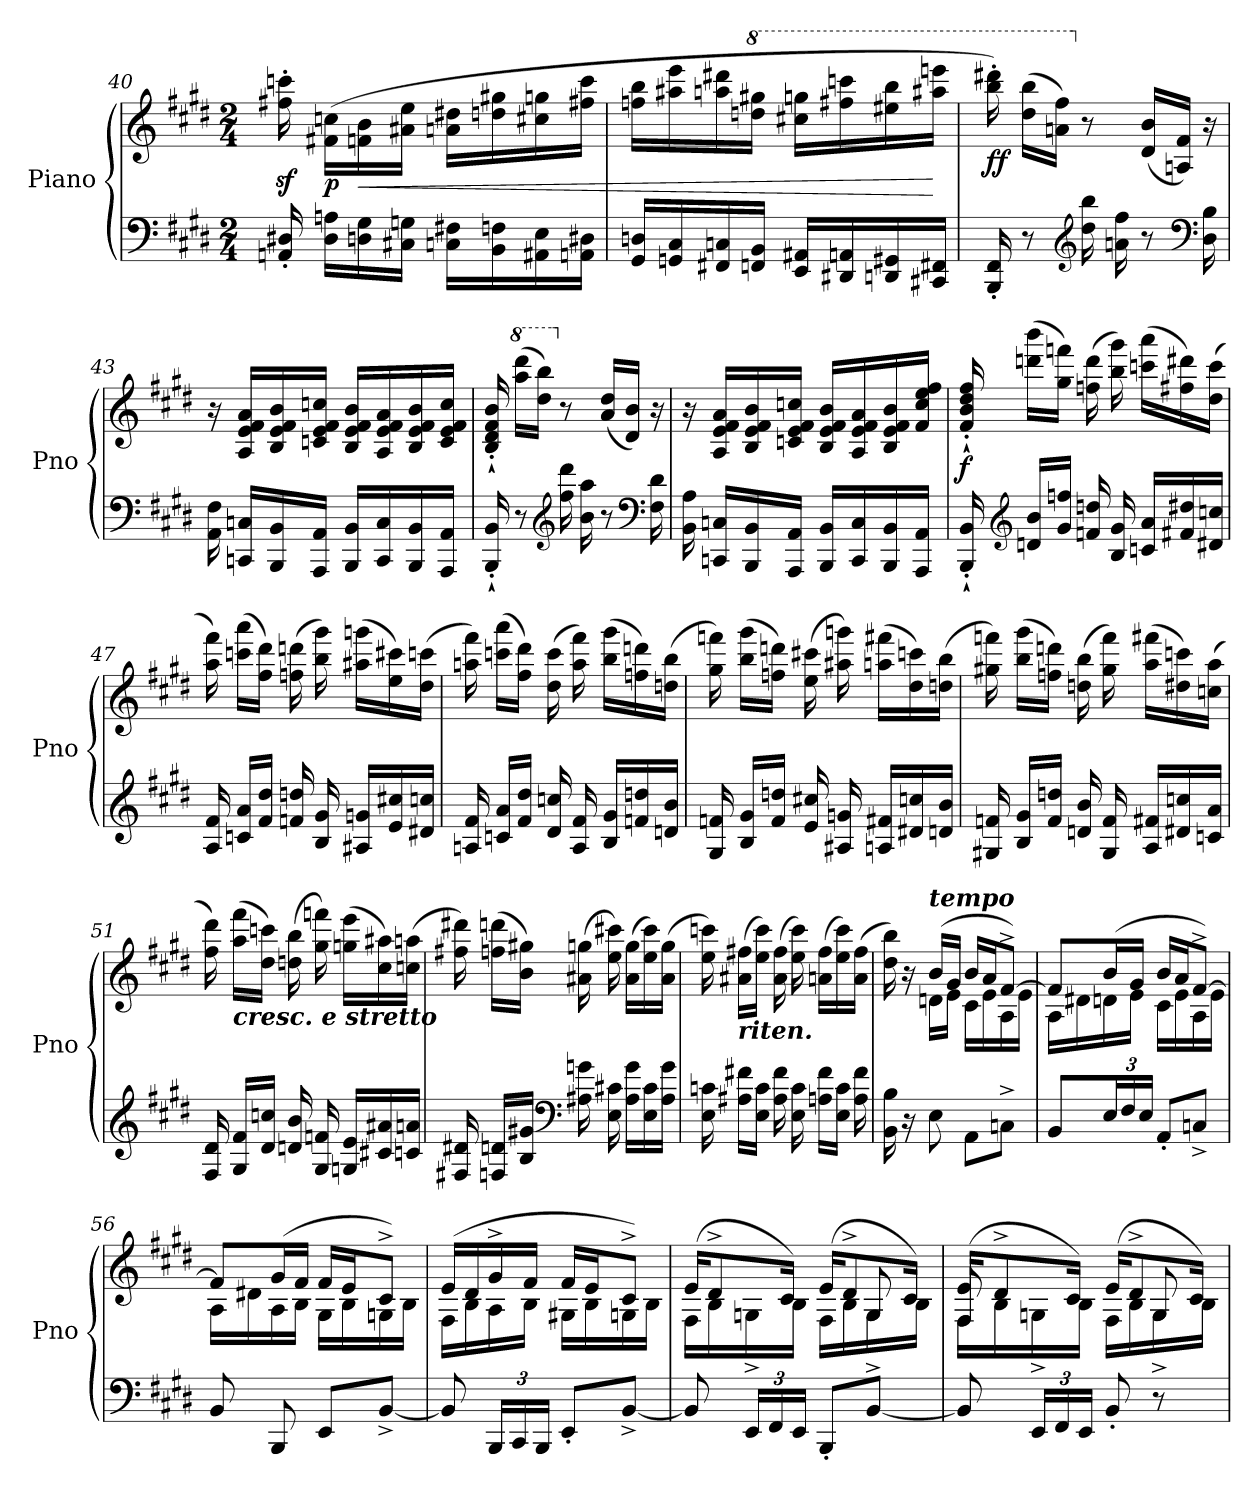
**kern	**kern	**dynam
*part1	*part1	*part1
*staff2	*staff1	*staff1/2
*I"Piano	*	*
*I'Pno	*	*
*clefF4	*clefG2	*
*k[f#c#g#d#]	*k[f#c#g#d#]	*
*M2/4	*M2/4	*
=40	=40	=40
16AAn/' 16D#X/'	16ff#X\z<' 16cccn\z<'	.
!	!	!LO:DY:b
16D#\ 16An\LL	(>16f#X\ 16ccn\LL	p
!	!	!LO:HP:b
16Dn\ 16G#\	16fn\ 16b\	<
16C#X\ 16Gn\JJ	16a#X\ 16ee\JJ	.
16Cn\ 16F#X\LL	16an\ 16dd#X\LL	.
16BB\ 16Fn\	16ddn\ 16gg#X\	.
16AA#X\ 16E\	16cc#X\ 16ggn\	.
16AAn\ 16D#X\JJ	16ff#X\ 16ccc\JJ	.
!!LO:LB:g=z
=41	=41	=41
16GG#/ 16Dn/LL	16ffn\ 16bb\LL	.
16GGn/ 16C#/	16aa#X\ 16eee\	.
16FF#X/ 16Cn/	16aan\ 16ddd#X\	.
*	*8va	*
16FFn/ 16BB/JJ	16dddn\ 16ggg#X\JJ	.
16EE/ 16AA#X/LL	16ccc#X\ 16gggn\LL	.
16DD#X/ 16AAn/	16fff#X\ 16ccccn\	.
16DDn/ 16GG#X/	16eee#X\ 16bbb\	.
16CC#X/ 16FF#X/JJ	16aaa#X\ 16eeeen\JJ	[
=42	=42	=42
!	!	!LO:DY:b
16BBB/' 16FF#/'	16bbb\' 16dddd#X\')	ff
8r	(>16ddd#\ 16bbb\LL	.
.	16aan\ 16fff#\JJ)	.
*clefG2	*	*
*	*X8va	*
16dd#\ 16bb\	8r	.
16an\ 16ff#\	.	.
8r	(<16d#/ 16b/LL	.
.	16An/ 16f#/JJ)	.
*clefF4	*	*
16D#\ 16B\	16r	.
!!LO:LB:g=z
=43	=43	=43
16AA\ 16F#\	16r	.
16CCn/ 16Cn/LL	16A/ 16e/ 16f#/ 16a/LL	.
16BBB/ 16BB/	16B/ 16e/ 16f#/ 16b/	.
16AAA/ 16AA/JJ	16cn/ 16e/ 16f#/ 16ccn/JJ	.
!	!	!LO:DY:b
16BBB/ 16BB/LL	16B/ 16e/ 16f#/ 16b/LL	other-dynamics
16CC/ 16C/	16A/ 16e/ 16f#/ 16a/	.
16BBB/ 16BB/	16B/ 16e/ 16f#/ 16b/	.
16AAA/ 16AA/JJ	16c/ 16e/ 16f#/ 16cc/JJ	.
=44	=44	=44
16BBB/'` 16BB/'`	16B/'` 16d#/'` 16f#/'` 16b/'`	.
*	*8va	*
8r	(>16aaa\ 16dddd#\LL	.
.	16ddd#\ 16bbb\JJ)	.
*clefG2	*	*
*	*X8va	*
16ff#\ 16ddd#\	8r	.
16b\ 16aa\	.	.
8r	(<16a/ 16dd#/LL	.
.	16d#/ 16b/JJ)	.
*clefF4	*	*
16F#\ 16d#\	16r	.
!!LO:PB:g=z
=45	=45	=45
16BB\ 16A\	16r	.
!	!	!LO:DY:b
16CCn/ 16Cn/LL	16A/ 16e/ 16f#/ 16a/LL	other-dynamics
16BBB/ 16BB/	16B/ 16e/ 16f#/ 16b/	.
16AAA/ 16AA/JJ	16cn/ 16e/ 16f#/ 16ccn/JJ	.
16BBB/ 16BB/LL	16B/ 16e/ 16f#/ 16b/LL	.
16CC/ 16C/	16A/ 16e/ 16f#/ 16a/	.
16BBB/ 16BB/	16B/ 16e/ 16f#/ 16b/	.
16AAA/ 16AA/JJ	16f#/ 16cc/ 16ee/ 16ff#/JJ	.
=46	=46	=46
!	!	!LO:DY:b
16BBB/'` 16BB/'`	16f#/'` 16b/'` 16dd#/'` 16ff#/'`	f
*clefG2	*	*
!	!	!LO:DY:b
16dn/ 16b/LL	(>16dddn\ 16bbb\LL	other-dynamics
16g#/ 16ffn/JJ	16gg#\ 16fffn\JJ)	.
16fn/ 16ddn/	(>16ffn\ 16ddd\	.
16B/ 16g#/	16bb\ 16ggg#\)	.
16cn/ 16a/LL	(>16cccn\ 16aaa\LL	.
16f#X/ 16dd#X/	16ff#X\ 16ddd#X\)	.
16d#X/ 16ccn/JJ	(>16dd#\ 16ccc\JJ	.
!!LO:PB:g=z
=47	=47	=47
16A/ 16f#/	16aa\ 16fff#\)	.
16cn/ 16a/LL	(>16cccn\ 16aaa\LL	.
16f#/ 16dd#/JJ	16ff#\ 16ddd#\JJ)	.
16fn/ 16ddn/	(>16ffn\ 16dddn\	.
16B/ 16g#/	16bb\ 16ggg#\)	.
16A#X/ 16gn/LL	(>16aa#X\ 16gggn\LL	.
16e/ 16cc#X/	16ee\ 16ccc#X\)	.
16d#X/ 16ccn/JJ	(>16dd#\ 16cccn\JJ	.
=48	=48	=48
16An/ 16f#/	16aan\ 16fff#\)	.
16cn/ 16a/LL	(>16cccn\ 16aaa\LL	.
16f#/ 16dd#/JJ	16ff#\ 16ddd#\JJ)	.
16d#/ 16ccn/	(>16dd#\ 16ccc\	.
16A/ 16f#/	16aa\ 16fff#\)	.
16B/ 16g#/LL	(>16bb\ 16ggg#\LL	.
16fn/ 16ddn/	16ffn\ 16dddn\)	.
16dn/ 16b/JJ	(>16ddn\ 16bb\JJ	.
=49	=49	=49
16G#/ 16fn/	16gg#\ 16fffn\)	.
16B/ 16g#/LL	(>16bb\ 16ggg#\LL	.
16f/ 16ddn/JJ	16ffn\ 16dddn\JJ)	.
16e/ 16cc#X/	(>16ee\ 16ccc#X\	.
16A#X/ 16gn/	16aa#X\ 16gggn\)	.
16An/ 16f#X/LL	(>16aan\ 16fff#X\LL	.
16d#X/ 16ccn/	16dd#\ 16cccn\)	.
16dn/ 16b/JJ	(>16ddn\ 16bb\JJ	.
!!LO:LB:g=z
=50	=50	=50
16G#X/ 16fn/	16gg#X\ 16fffn\)	.
16B/ 16g#/LL	(>16bb\ 16ggg#\LL	.
16f/ 16ddn/JJ	16ffn\ 16dddn\JJ)	.
16dn/ 16b/	(>16ddn\ 16bb\	.
16G#/ 16f/	16gg#\ 16fff\)	.
16A/ 16f#X/LL	(>16aa\ 16fff#X\LL	.
16d#X/ 16ccn/	16dd#X\ 16cccn\)	.
16cn/ 16a/JJ	(>16ccn\ 16aa\JJ	.
=51	=51	=51
16F#/ 16d#/	16ff#\ 16ddd#\)	.
!	!LO:TX:b:Bi:t=cresc. e stretto	!
16G#/ 16f#/LL	(>16aa\ 16fff#\LL	.
16d#/ 16ccn/JJ	16dd#\ 16cccn\JJ)	.
16dn/ 16b/	(>16ddn\ 16bb\	.
16G#/ 16fn/	16gg#\ 16fffn\)	.
16Gn/ 16e/LL	(>16ggn\ 16eee\LL	.
16c#X/ 16a#X/	16cc#\ 16aa#X\)	.
16cn/ 16an/JJ	(>16ccn\ 16aan\JJ	.
!!LO:LB:g=z
=52	=52	=52
16F#X/ 16d#X/	16ff#X\ 16ddd#X\)	.
16Fn/ 16dn/LL	(>16ffn\ 16dddn\LL	.
16B/ 16g#X/JJ	16b\ 16gg#X\JJ)	.
*clefF4	*	*
16A#X\ 16gn\	(>16a#X\ 16ggn\	.
16E\ 16c#X\	16ee\ 16ccc#X\)	.
16A#\ 16g\LL	(>16a#\ 16gg\LL	.
16E\ 16c#\	16ee\ 16ccc#\)	.
16A#\ 16g\JJ	(>16a#\ 16gg\JJ	.
=53	=53	=53
16E\ 16cn\	16ee\ 16cccn\)	.
!	!LO:TX:b:Bi:t=riten.	!
16A#X\ 16f#X\LL	(>16a#X\ 16ff#X\LL	.
16E\ 16c\JJ	16ee\ 16ccc\JJ)	.
16A#\ 16f#\	(>16a#\ 16ff#\	.
16E\ 16c\	16ee\ 16ccc\)	.
!	!	!LO:DY:b
16An\ 16f#\LL	(>16an\ 16ff#\LL	other-dynamics
16E\ 16c\JJ	16ee\ 16ccc\)	.
16A\ 16f#\	(>16a\ 16ff#\JJ	.
=54	=54	=54
*	*^	*
16BB\ 16B\	16dd#\ 16bb\)	8ryy	.
16r	16r	.	.
!	!LO:TX:a:Bi:t=tempo	!	!
!	!	!	!LO:DY:b
8E\	(>16b/LL	16dn\LL	other-dynamics
.	16g#/JJ	16e\JJ	.
8AA\L	16b/LL	16c#\LL	.
.	16a/J	16e\	.
8Cn^\J	[8f#^/J)	16A\	.
.	.	16e\JJ	.
!!LO:LB:g=z	!!
=55	=55	=55	=55
8BB/L	8f#/L]	16A\LL	.
.	.	16d#X\	.
*Xbrackettup	*	*	*
24E/L	(>16b/L	16dn\	.
24F#/	.	.	.
.	16g#/JJ	16e\JJ	.
24E/JJ	.	.	.
8AA'/L	16b/LL	16c#\LL	.
.	16a/J	16e\	.
8Cn^/J	[8f#^/J)	16A\	.
.	.	16e\JJ	.
=56	=56	=56	=56
!	!	!	!LO:DY:a=2
8BB/	8f#/L]	16A\LL	other-dynamics
.	.	16d#X\	.
8BBB/	(>16g#/L	16A\	.
.	16f#/JJ	16B\JJ	.
8EE/L	16f#/LL	16G#\LL	.
.	16e/J	16B\	.
[8BB^/J	8c#^/J)	16Gn\	.
.	.	16B\JJ	.
=57	=57	=57	=57
8BB/]	(>16e/LL	16F#\LL	.
.	16d#/	16B\	.
24BBB/LL	16g#^/	16A\	.
24CC#/	.	.	.
.	16f#/JJ	16B\JJ	.
24BBB/JJ	.	.	.
8EE'/L	16f#/LL	16G#X\LL	.
.	16e/J	16B\	.
[8BB^/J	8c#^/J)	16Gn\	.
.	.	16B\JJ	.
!!LO:LB:g=z
=58	=58	=58	=58
*	*	*^	*
8BB/]	(>16e/KL	16F#\LL	4.ryy	.
.	8d#^/	16B\	.	.
24EE/LL	.	16Gn^\	.	.
24FF#/	.	.	.	.
.	16c#/Jk)	16B\JJ	.	.
24EE/JJ	.	.	.	.
!	!	!	!	!LO:DY:b
8BBB'/L	(>16e/KL	16F#\LL	.	other-dynamics
.	8d#^/	16B\	.	.
[8BB/J	.	16G^\	8G/	.
.	16c#/Jk)	16B\JJ	.	.
=59	=59	=59	=59	=59
8BB/]	(>16e/KL	16F#\LL	8F#/	.
.	8d#^/	16B\	.	.
24EE/LL	.	16Gn^\	4ryy	.
24FF#/	.	.	.	.
.	16c#/Jk)	16B\JJ	.	.
24EE/JJ	.	.	.	.
8BB'/	(>16e/KL	16F#\LL	.	.
.	8d#^/	16B\	.	.
8r	.	16G^\	8G/	.
.	16c#/Jk)	16B\JJ	.	.
*	*v	*v	*v	*
=	=	=
*-	*-	*-
